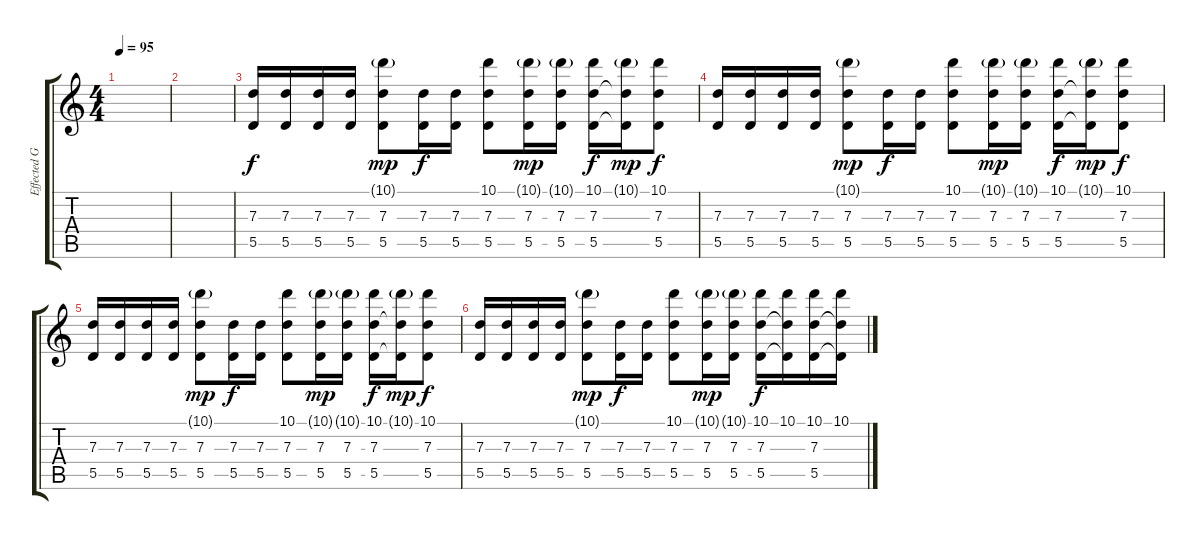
\track ("Effected Guitar 2 L+R" "Effected G") {instrument overdrivenguitar}
\staff {score tabs}
\tuning (E4 B3 G3 D3 A2 D2) {hide}
\ts (4 4)
\tempo 95
\clef g2
\ks c
|
|
(7.3 5.5).16 (7.3 5.5).16 (7.3 5.5).16 (7.3 5.5).16 (10.1{g} 7.3 5.5).8{dy mp} (7.3 5.5).16{dy f} (7.3 5.5).16 (10.1 7.3 5.5).8 (10.1{g} 7.3 5.5).16{dy mp} (10.1{g} 7.3 5.5).16 (10.1 7.3 5.5).16{dy f} (10.1{g} 7.3{t} 5.5{t}).16{dy mp} (10.1 7.3 5.5).8{dy f} |
(7.3 5.5).16 (7.3 5.5).16 (7.3 5.5).16 (7.3 5.5).16 (10.1{g} 7.3 5.5).8{dy mp} (7.3 5.5).16{dy f} (7.3 5.5).16 (10.1 7.3 5.5).8 (10.1{g} 7.3 5.5).16{dy mp} (10.1{g} 7.3 5.5).16 (10.1 7.3 5.5).16{dy f} (10.1{g} 7.3{t} 5.5{t}).16{dy mp} (10.1 7.3 5.5).8{dy f} |
(7.3 5.5).16 (7.3 5.5).16 (7.3 5.5).16 (7.3 5.5).16 (10.1{g} 7.3 5.5).8{dy mp} (7.3 5.5).16{dy f} (7.3 5.5).16 (10.1 7.3 5.5).8 (10.1{g} 7.3 5.5).16{dy mp} (10.1{g} 7.3 5.5).16 (10.1 7.3 5.5).16{dy f} (10.1{g} 7.3{t} 5.5{t}).16{dy mp} (10.1 7.3 5.5).8{dy f} |
(7.3 5.5).16 (7.3 5.5).16 (7.3 5.5).16 (7.3 5.5).16 (10.1{g} 7.3 5.5).8{dy mp} (7.3 5.5).16{dy f} (7.3 5.5).16 (10.1 7.3 5.5).8 (10.1{g} 7.3 5.5).16{dy mp} (10.1{g} 7.3 5.5).16 (10.1 7.3 5.5).16{dy f} (10.1 7.3{t} 5.5{t}).16 (10.1 7.3 5.5).16 (10.1 7.3{t} 5.5{t}).16
